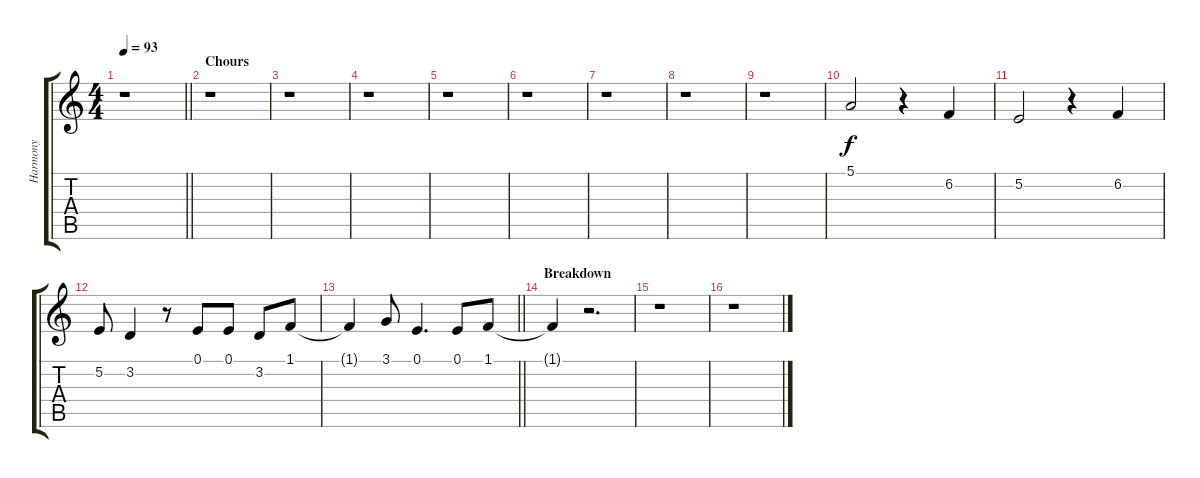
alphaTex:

\track ("Harmony" "Harmony") {instrument voiceoohs}
\staff {score tabs}
\tuning (E4 B3 G3 D3 A2 E2) {hide}
\ts (4 4)
\tempo 93
\clef g2
\barLineRight lightlight
\ks c
r.1{dy f} |
\section ("" "Chours")
r.1 |
r.1 |
r.1 |
r.1 |
r.1 |
r.1 |
r.1 |
r.1 |
5.1.2 r.4 6.2.4 |
5.2.2 r.4 6.2.4 |
5.2.8 3.2.4 r.8 0.1.8 0.1.8 3.2.8 1.1.8 |
\barLineRight lightlight
1.1{t}.4 3.1.8 0.1.4{d} 0.1.8 1.1.8 |
\section ("" "Breakdown")
1.1{t}.4 r.2{d} |
r.1 |
r.1
